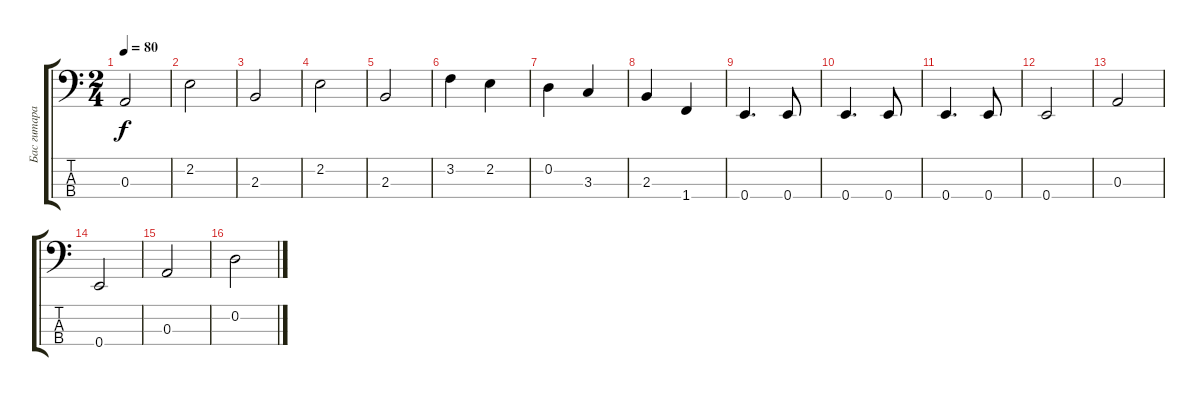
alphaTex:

\track ("Бас гитара" "Бас гитара") {instrument acousticbass}
\staff {score tabs}
\tuning (G2 D2 A1 E1) {hide}
\ts (2 4)
\tempo 80
\clef f4
\ks c
0.3.2{dy f} |
2.2.2 |
2.3.2 |
2.2.2 |
2.3.2 |
3.2.4 2.2.4 |
0.2.4 3.3.4 |
2.3.4 1.4.4 |
0.4.4{d} 0.4.8 |
0.4.4{d} 0.4.8 |
0.4.4{d} 0.4.8 |
0.4.2 |
0.3.2 |
0.4.2 |
0.3.2 |
0.2.2
